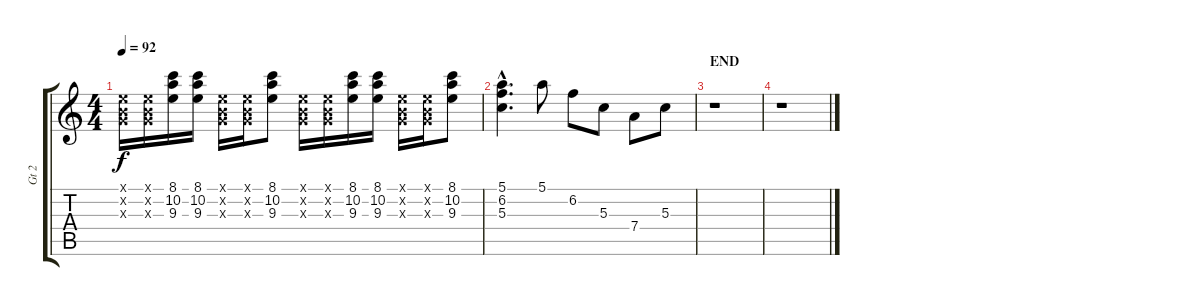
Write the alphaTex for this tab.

\track ("Gt 2" "Gt 2") {instrument overdrivenguitar}
\staff {score tabs}
\tuning (E4 B3 G3 D3 A2 E2) {hide}
\ts (4 4)
\tempo 92
\clef g2
\ks c
(0.1{x} 0.2{x} 0.3{x}).16{dy f} (0.1{x} 0.2{x} 0.3{x}).16 (8.1 10.2 9.3).16 (8.1 10.2 9.3).16 (0.1{x} 0.2{x} 0.3{x}).16 (0.1{x} 0.2{x} 0.3{x}).16 (8.1 10.2 9.3).8 (0.1{x} 0.2{x} 0.3{x}).16 (0.1{x} 0.2{x} 0.3{x}).16 (8.1 10.2 9.3).16 (8.1 10.2 9.3).16 (0.1{x} 0.2{x} 0.3{x}).16 (0.1{x} 0.2{x} 0.3{x}).16 (8.1 10.2 9.3).8 |
(5.1{hac} 6.2{hac} 5.3{hac}).4{d} 5.1.8 6.2.8 5.3.8 7.4.8 5.3.8 |
\section ("" "END")
r.1 |
r.1
